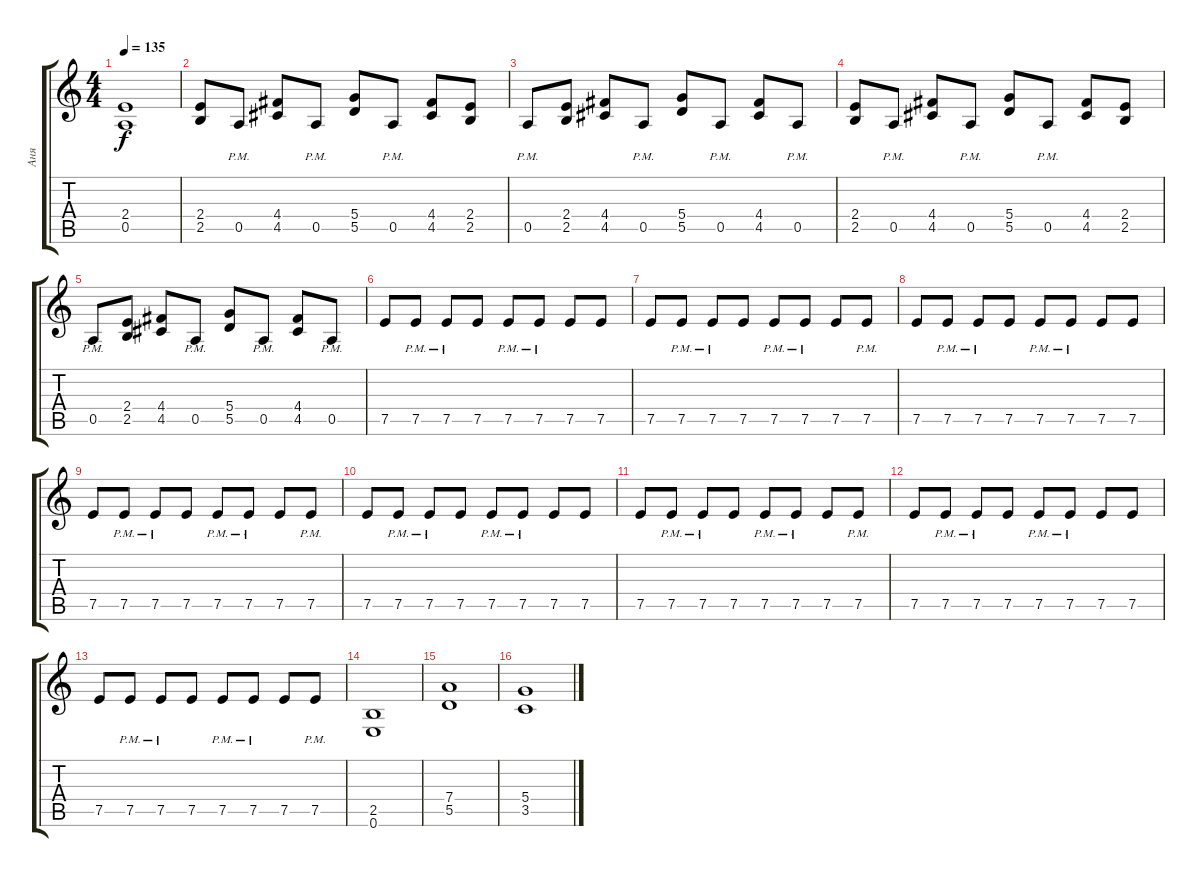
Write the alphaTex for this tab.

\track ("Аня" "Аня") {instrument distortionguitar}
\staff {score tabs}
\tuning (E4 B3 G3 D3 A2 E2) {hide}
\ts (4 4)
\tempo 135
\clef g2
\ks c
(2.4 0.5).1{dy f} |
(2.4 2.5).8 0.5{pm}.8 (4.4 4.5).8 0.5{pm}.8 (5.4 5.5).8 0.5{pm}.8 (4.4 4.5).8 (2.4 2.5).8 |
0.5{pm}.8 (2.4 2.5).8 (4.4 4.5).8 0.5{pm}.8 (5.4 5.5).8 0.5{pm}.8 (4.4 4.5).8 0.5{pm}.8 |
(2.4 2.5).8 0.5{pm}.8 (4.4 4.5).8 0.5{pm}.8 (5.4 5.5).8 0.5{pm}.8 (4.4 4.5).8 (2.4 2.5).8 |
0.5{pm}.8 (2.4 2.5).8 (4.4 4.5).8 0.5{pm}.8 (5.4 5.5).8 0.5{pm}.8 (4.4 4.5).8 0.5{pm}.8 |
7.5.8 7.5{pm}.8 7.5{pm}.8 7.5.8 7.5{pm}.8 7.5{pm}.8 7.5.8 7.5.8 |
7.5.8 7.5{pm}.8 7.5{pm}.8 7.5.8 7.5{pm}.8 7.5{pm}.8 7.5.8 7.5{pm}.8 |
7.5.8 7.5{pm}.8 7.5{pm}.8 7.5.8 7.5{pm}.8 7.5{pm}.8 7.5.8 7.5.8 |
7.5.8 7.5{pm}.8 7.5{pm}.8 7.5.8 7.5{pm}.8 7.5{pm}.8 7.5.8 7.5{pm}.8 |
7.5.8 7.5{pm}.8 7.5{pm}.8 7.5.8 7.5{pm}.8 7.5{pm}.8 7.5.8 7.5.8 |
7.5.8 7.5{pm}.8 7.5{pm}.8 7.5.8 7.5{pm}.8 7.5{pm}.8 7.5.8 7.5{pm}.8 |
7.5.8 7.5{pm}.8 7.5{pm}.8 7.5.8 7.5{pm}.8 7.5{pm}.8 7.5.8 7.5.8 |
7.5.8 7.5{pm}.8 7.5{pm}.8 7.5.8 7.5{pm}.8 7.5{pm}.8 7.5.8 7.5{pm}.8 |
(2.5 0.6).1 |
(7.4 5.5).1 |
(5.4 3.5).1
